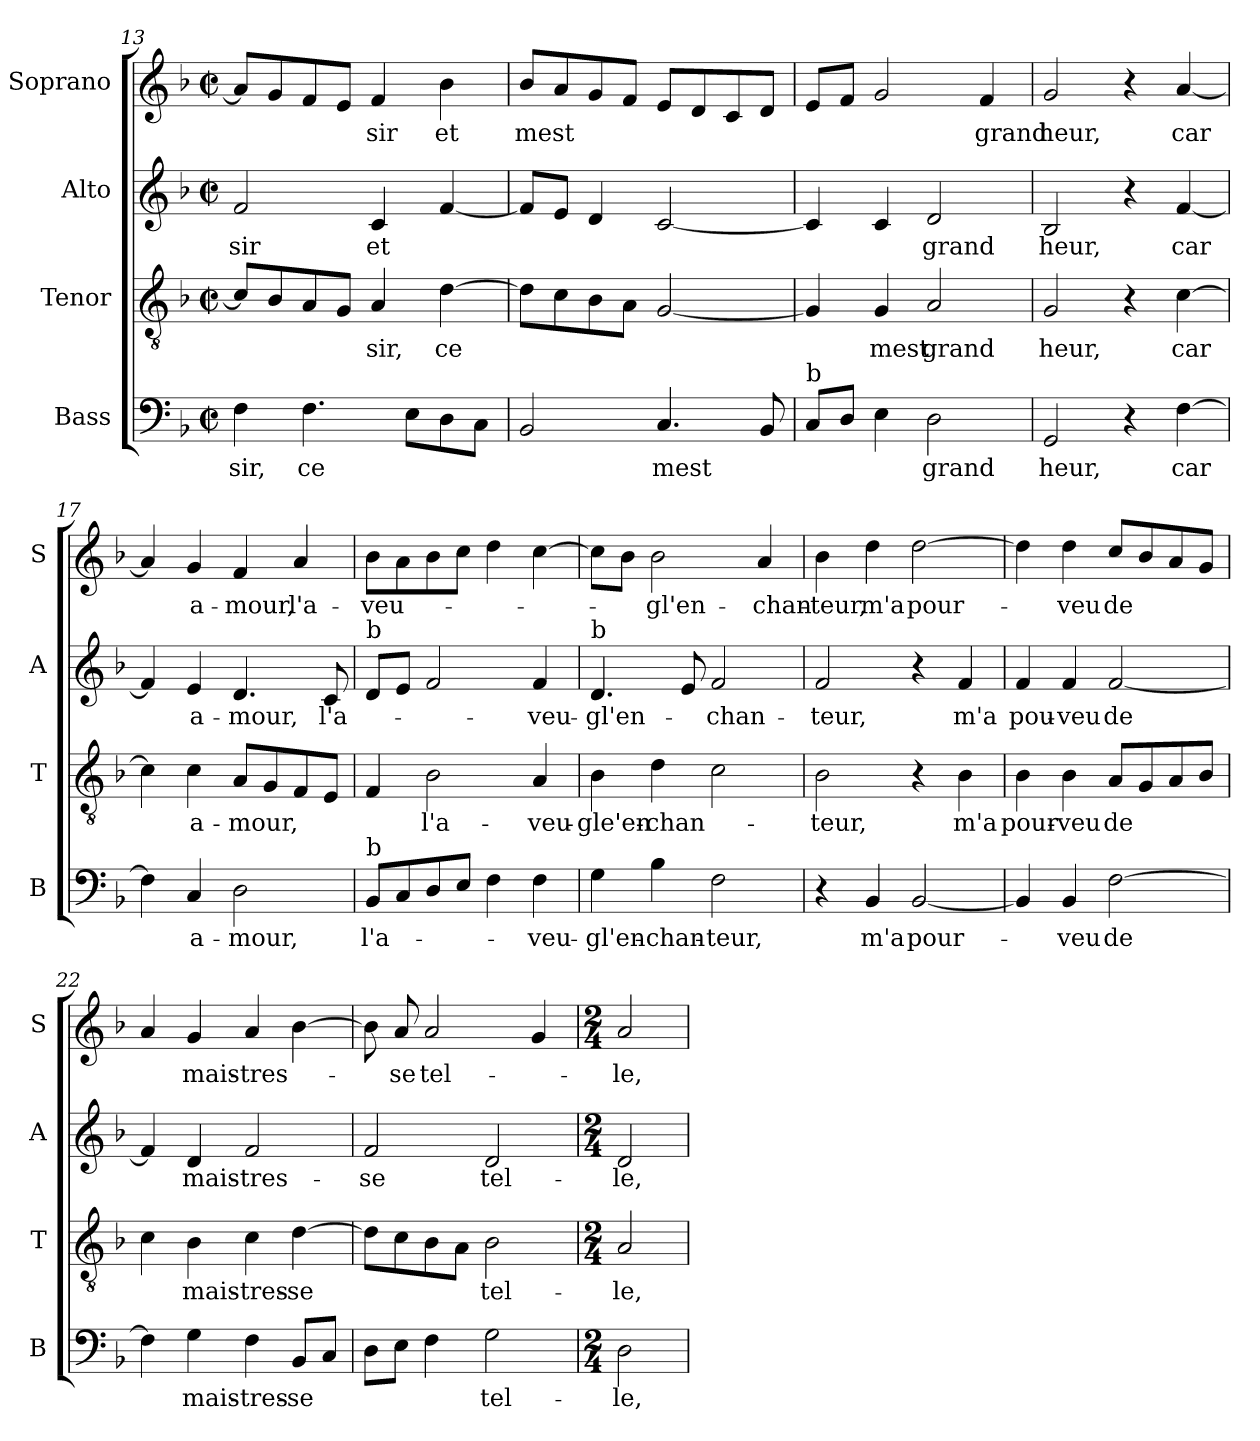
**kern	**text	**kern	**text	**kern	**text	**kern	**text
*part4	*part4	*part3	*part3	*part2	*part2	*part1	*part1
*staff4	*staff4	*staff3	*staff3	*staff2	*staff2	*staff1	*staff1
*I"Bass	*	*I"Tenor	*	*I"Alto	*	*I"Soprano	*
*I'B	*	*I'T	*	*I'A	*	*I'S	*
*clefF4	*	*clefGv2	*	*clefG2	*	*clefG2	*
*k[b-]	*	*k[b-]	*	*k[b-]	*	*k[b-]	*
*F:	*	*F:	*	*F:	*	*F:	*
*M2/2	*	*M2/2	*	*M2/2	*	*M2/2	*
*met(c|)	*	*met(c|)	*	*met(c|)	*	*met(c|)	*
=13	=13	=13	=13	=13	=13	=13	=13
!	!LO:LY:b	!	!	!	!LO:LY:b	!	!
4F\	-sir,	8c/L]	.	2f/	-sir	8a/L]	.
.	.	8B-/	.	.	.	8g/	.
!	!LO:LY:b	!	!	!	!	!	!
4.F\	ce	8A/	.	.	.	8f/	.
.	.	8G/J	.	.	.	8e/J	.
!	!	!	!LO:LY:b	!	!LO:LY:b	!	!LO:LY:b
.	.	4A/	sir,	4c/	et	4f/	-sir
8E\L	.	.	.	.	.	.	.
!	!	!	!LO:LY:b	!	!	!	!LO:LY:b
8D\	.	[4d\	ce	[4f/	.	4b-\	et
8C\J	.	.	.	.	.	.	.
=14	=14	=14	=14	=14	=14	=14	=14
!	!	!	!	!	!	!	!LO:LY:b
2BB-/	.	8d\L]	.	8f/L]	.	8b-/L	mest
.	.	8c\	.	8e/J	.	8a/	.
.	.	8B-\	.	4d/	.	8g/	.
.	.	8A\J	.	.	.	8f/J	.
!	!LO:LY:b	!	!	!	!	!	!
4.C/	mest	[2G/	.	[2c/	.	8e/L	.
.	.	.	.	.	.	8d/	.
.	.	.	.	.	.	8c/	.
8BB-/	.	.	.	.	.	8d/J	.
!!LO:LB:g=z
=15	=15	=15	=15	=15	=15	=15	=15
!LO:TX:a:t=b	!	!	!	!	!	!	!
8C/L	.	4G/]	.	4c/]	.	8e/L	.
8D/J	.	.	.	.	.	8f/J	.
!	!	!	!LO:LY:b	!	!	!	!
4E\	.	4G/	mest	4c/	.	2g/	.
!	!LO:LY:b	!	!LO:LY:b	!	!LO:LY:b	!	!
2D\	grand	2A/	grand	2d/	grand	.	.
!	!	!	!	!	!	!	!LO:LY:b
.	.	.	.	.	.	4f/	grand
=16	=16	=16	=16	=16	=16	=16	=16
!	!LO:LY:b	!	!LO:LY:b	!	!LO:LY:b	!	!LO:LY:b
2GG/	heur,	2G/	heur,	2B-/	heur,	2g/	heur,
4r	.	4r	.	4r	.	4r	.
!	!LO:LY:b	!	!LO:LY:b	!	!LO:LY:b	!	!LO:LY:b
[4F\	car	[4c\	car	[4f/	car	[4a/	car
=17	=17	=17	=17	=17	=17	=17	=17
4F\]	.	4c\]	.	4f/]	.	4a/]	.
!	!LO:LY:b	!	!LO:LY:b	!	!LO:LY:b	!	!LO:LY:b
4C/	a-	4c\	a-	4e/	a-	4g/	a-
!	!LO:LY:b	!	!LO:LY:b	!	!LO:LY:b	!	!LO:LY:b
2D\	-mour,	8A/L	-mour,	4.d/	-mour,	4f/	-mour,
.	.	8G/	.	.	.	.	.
!	!	!	!	!	!	!	!LO:LY:b
.	.	8F/	.	.	.	4a/	l'a-
!	!	!	!	!	!LO:LY:b	!	!
.	.	8E/J	.	8c/	l'a-	.	.
=18	=18	=18	=18	=18	=18	=18	=18
!	!	!	!	!LO:TX:a:t=b	!	!	!
!LO:TX:a:t=b	!	!	!	!	!	!	!
!	!LO:LY:b	!	!	!	!	!	!LO:LY:b
8BB-/L	l'a-	4F/	.	8d/L	.	8b-\L	-veu-
8C/	.	.	.	8e/J	.	8a\	.
!	!	!	!LO:LY:b	!	!	!	!
8D/	.	2B-\	l'a-	2f/	.	8b-\	.
8E/J	.	.	.	.	.	8cc\J	.
4F\	.	.	.	.	.	4dd\	.
!	!LO:LY:b	!	!LO:LY:b	!	!LO:LY:b	!	!
4F\	-veu-	4A/	-veu-	4f/	-veu-	[4cc\	.
=19	=19	=19	=19	=19	=19	=19	=19
!	!	!	!	!LO:TX:a:t=b	!	!	!
!	!LO:LY:b	!	!LO:LY:b	!	!LO:LY:b	!	!
4G\	-gl'en-	4B-\	-gle'en-	4.d/	-gl'en-	8cc\L]	.
.	.	.	.	.	.	8b-\J	.
!	!LO:LY:b	!	!LO:LY:b	!	!	!	!LO:LY:b
4B-\	-chan-	4d\	-chan-	.	.	2b-\	-gl'en-
.	.	.	.	8e/	.	.	.
!	!LO:LY:b	!	!	!	!LO:LY:b	!	!
2F\	-teur,	2c\	.	2f/	-chan-	.	.
!	!	!	!	!	!	!	!LO:LY:b
.	.	.	.	.	.	4a/	-chan-
!!LO:LB:g=z
=20	=20	=20	=20	=20	=20	=20	=20
!	!	!	!LO:LY:b	!	!LO:LY:b	!	!LO:LY:b
4r	.	2B-\	-teur,	2f/	-teur,	4b-\	-teur,
!	!LO:LY:b	!	!	!	!	!	!LO:LY:b
4BB-/	m'a	.	.	.	.	4dd\	m'a
!	!LO:LY:b	!	!	!	!	!	!LO:LY:b
[2BB-/	pour-	4r	.	4r	.	[2dd\	pour-
!	!	!	!LO:LY:b	!	!LO:LY:b	!	!
.	.	4B-\	m'a	4f/	m'a	.	.
=21	=21	=21	=21	=21	=21	=21	=21
!	!	!	!LO:LY:b	!	!LO:LY:b	!	!
4BB-/]	.	4B-\	pour-	4f/	pou-	4dd\]	.
!	!LO:LY:b	!	!LO:LY:b	!	!LO:LY:b	!	!LO:LY:b
4BB-/	-veu	4B-\	-veu	4f/	-veu	4dd\	-veu
!	!LO:LY:b	!	!LO:LY:b	!	!LO:LY:b	!	!LO:LY:b
[2F\	de	8A/L	de	[2f/	de	8cc/L	de
.	.	8G/	.	.	.	8b-/	.
.	.	8A/	.	.	.	8a/	.
.	.	8B-/J	.	.	.	8g/J	.
=22	=22	=22	=22	=22	=22	=22	=22
4F\]	.	4c\	.	4f/]	.	4a/	.
!	!LO:LY:b	!	!LO:LY:b	!	!LO:LY:b	!	!LO:LY:b
4G\	mais-	4B-\	mais-	4d/	mais-	4g/	mais-
!	!LO:LY:b	!	!LO:LY:b	!	!LO:LY:b	!	!LO:LY:b
4F\	-tres-	4c\	-tres-	2f/	-tres-	4a/	-tres-
!	!LO:LY:b	!	!LO:LY:b	!	!	!	!
8BB-/L	-se	[4d\	-se	.	.	[4b-\	.
8C/J	.	.	.	.	.	.	.
=23	=23	=23	=23	=23	=23	=23	=23
!	!	!	!	!	!LO:LY:b	!	!
8D\L	.	8d\L]	.	2f/	-se	8b-\]	.
!	!	!	!	!	!	!	!LO:LY:b
8E\J	.	8c\	.	.	.	8a/	-se
!	!	!	!	!	!	!	!LO:LY:b
4F\	.	8B-\	.	.	.	2a/	tel-
.	.	8A\J	.	.	.	.	.
!	!LO:LY:b	!	!LO:LY:b	!	!LO:LY:b	!	!
2G\	tel-	2B-\	tel-	2d/	tel-	.	.
.	.	.	.	.	.	4g/	.
=24	=24	=24	=24	=24	=24	=24	=24
*M2/4	*	*M2/4	*	*M2/4	*	*M2/4	*
!	!LO:LY:b	!	!LO:LY:b	!	!LO:LY:b	!	!LO:LY:b
2D\	-le,	2A/	-le,	2d/	-le,	2a/	-le,
=	=	=	=	=	=	=	=
*-	*-	*-	*-	*-	*-	*-	*-
